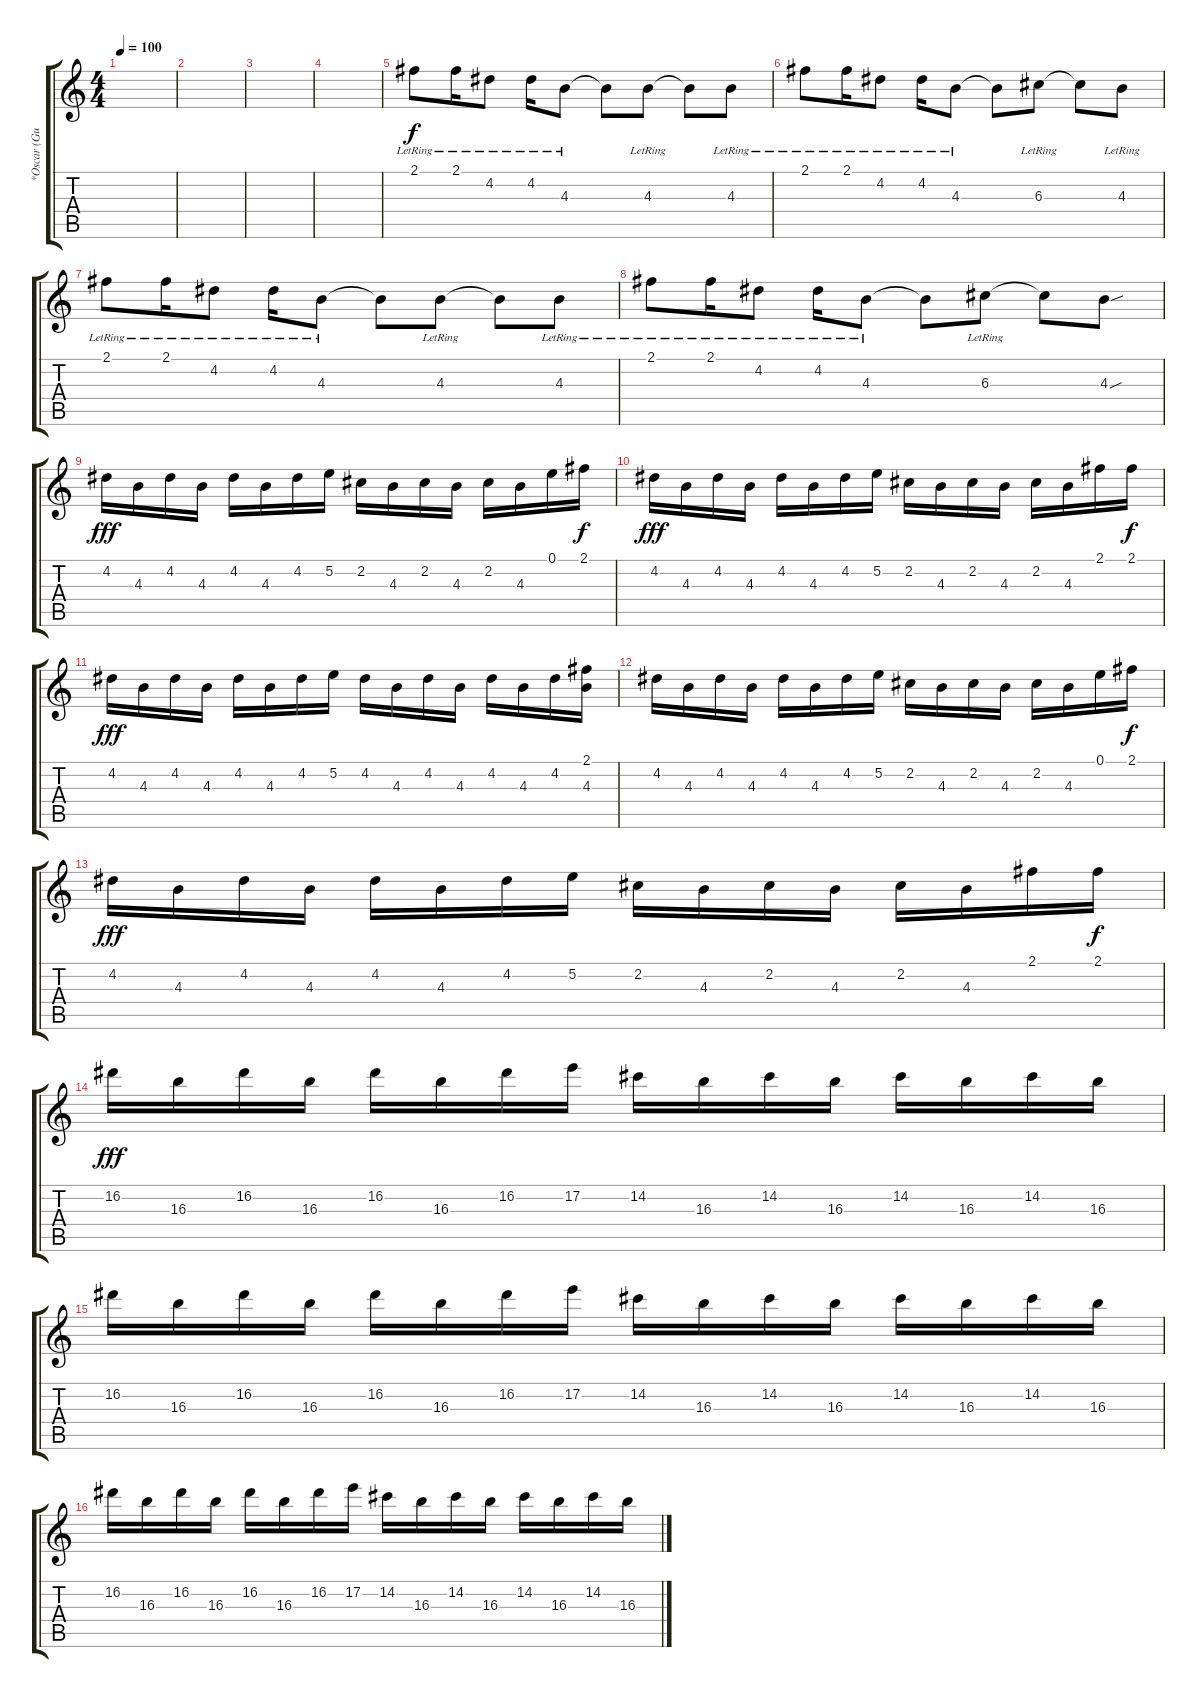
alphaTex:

\track ("*Oscar (Guitar II)" "*Oscar (Gu") {instrument distortionguitar}
\staff {score tabs}
\tuning (E4 B3 G3 D3 A2 E2) {hide}
\ts (4 4)
\tempo 100
\clef g2
\ks c
|
|
|
|
2.1{lr}.8 2.1{lr}.16 4.2{lr}.8 4.2{lr}.16 4.3{lr}.8 4.3{t}.8 4.3{lr}.8 4.3{t}.8 4.3{lr}.8 |
2.1{lr}.8 2.1{lr}.16 4.2{lr}.8 4.2{lr}.16 4.3{lr}.8 4.3{t}.8 6.3{lr}.8 6.3{t}.8 4.3{lr}.8 |
2.1{lr}.8 2.1{lr}.16 4.2{lr}.8 4.2{lr}.16 4.3{lr}.8 4.3{t}.8 4.3{lr}.8 4.3{t}.8 4.3{lr}.8 |
2.1{lr}.8 2.1{lr}.16 4.2{lr}.8 4.2{lr}.16 4.3{lr}.8 4.3{t}.8 6.3{lr}.8 6.3{t}.8 4.3{sou}.8 |
4.2.16{dy fff volume 16 instrument electricguitarclean} 4.3.16 4.2.16 4.3.16 4.2.16 4.3.16 4.2.16 5.2.16 2.2.16 4.3.16 2.2.16 4.3.16 2.2.16 4.3.16 0.1.16 2.1.16{dy f} |
4.2.16{dy fff} 4.3.16 4.2.16 4.3.16 4.2.16 4.3.16 4.2.16 5.2.16 2.2.16 4.3.16 2.2.16 4.3.16 2.2.16 4.3.16 2.1.16 2.1.16{dy f} |
4.2.16{dy fff} 4.3.16 4.2.16 4.3.16 4.2.16 4.3.16 4.2.16 5.2.16 4.2.16 4.3.16 4.2.16 4.3.16 4.2.16 4.3.16 4.2.16 (2.1 4.3).16 |
4.2.16 4.3.16 4.2.16 4.3.16 4.2.16 4.3.16 4.2.16 5.2.16 2.2.16 4.3.16 2.2.16 4.3.16 2.2.16 4.3.16 0.1.16 2.1.16{dy f} |
4.2.16{dy fff} 4.3.16 4.2.16 4.3.16 4.2.16 4.3.16 4.2.16 5.2.16 2.2.16 4.3.16 2.2.16 4.3.16 2.2.16 4.3.16 2.1.16 2.1.16{dy f} |
16.2.16{dy fff} 16.3.16 16.2.16 16.3.16 16.2.16 16.3.16 16.2.16 17.2.16 14.2.16 16.3.16 14.2.16 16.3.16 14.2.16 16.3.16 14.2.16 16.3.16 |
16.2.16 16.3.16 16.2.16 16.3.16 16.2.16 16.3.16 16.2.16 17.2.16 14.2.16 16.3.16 14.2.16 16.3.16 14.2.16 16.3.16 14.2.16 16.3.16 |
16.2.16 16.3.16 16.2.16 16.3.16 16.2.16 16.3.16 16.2.16 17.2.16 14.2.16 16.3.16 14.2.16 16.3.16 14.2.16 16.3.16 14.2.16 16.3.16
